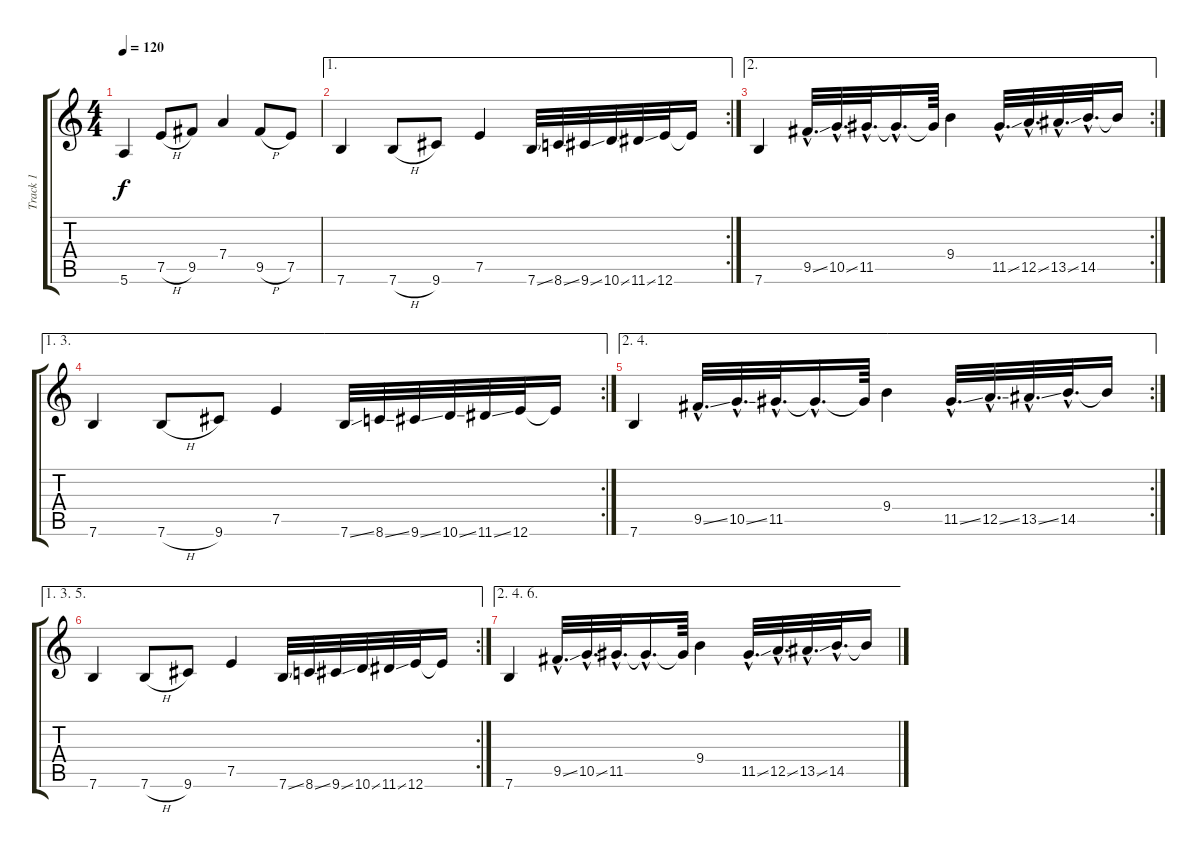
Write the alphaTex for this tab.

\track ("Track 1" "Track 1") {instrument acousticguitarnylon}
\staff {score tabs}
\tuning (E4 B3 G3 D3 A2 E2) {hide}
\ts (4 4)
\tempo 120
\clef g2
\ks c
5.6.4{dy f} 7.5{h}.8 9.5.8 7.4.4 9.5{h}.8 7.5.8 |
\ae 1
\rc 2
7.6.4 7.6{h}.8 9.6.8 7.5.4 7.6{ss}.32 8.6{ss}.32 9.6{ss}.32 10.6{ss}.32 11.6{ss}.32 12.6.32 12.6{t}.16 |
\ae 2
\rc 2
7.6.4 9.5{ss hac}.32{d} 10.5{ss hac}.32{d} 11.5{hac}.32{d} 11.5{hac t}.16{d} 11.5{t}.64 9.4.4 11.5{ss hac}.32{d} 12.5{ss hac}.32{d} 13.5{ss hac}.32{d} 14.5{hac}.32{d} 14.5{t}.16 |
\ae (1 3)
\rc 2
7.6.4 7.6{h}.8 9.6.8 7.5.4 7.6{ss}.32 8.6{ss}.32 9.6{ss}.32 10.6{ss}.32 11.6{ss}.32 12.6.32 12.6{t}.16 |
\ae (2 4)
\rc 2
7.6.4 9.5{ss hac}.32{d} 10.5{ss hac}.32{d} 11.5{hac}.32{d} 11.5{hac t}.16{d} 11.5{t}.64 9.4.4 11.5{ss hac}.32{d} 12.5{ss hac}.32{d} 13.5{ss hac}.32{d} 14.5{hac}.32{d} 14.5{t}.16 |
\ae (1 3 5)
\rc 2
7.6.4 7.6{h}.8 9.6.8 7.5.4 7.6{ss}.32 8.6{ss}.32 9.6{ss}.32 10.6{ss}.32 11.6{ss}.32 12.6.32 12.6{t}.16 |
\ae (2 4 6)
7.6.4 9.5{ss hac}.32{d} 10.5{ss hac}.32{d} 11.5{hac}.32{d} 11.5{hac t}.16{d} 11.5{t}.64 9.4.4 11.5{ss hac}.32{d} 12.5{ss hac}.32{d} 13.5{ss hac}.32{d} 14.5{hac}.32{d} 14.5{t}.16
